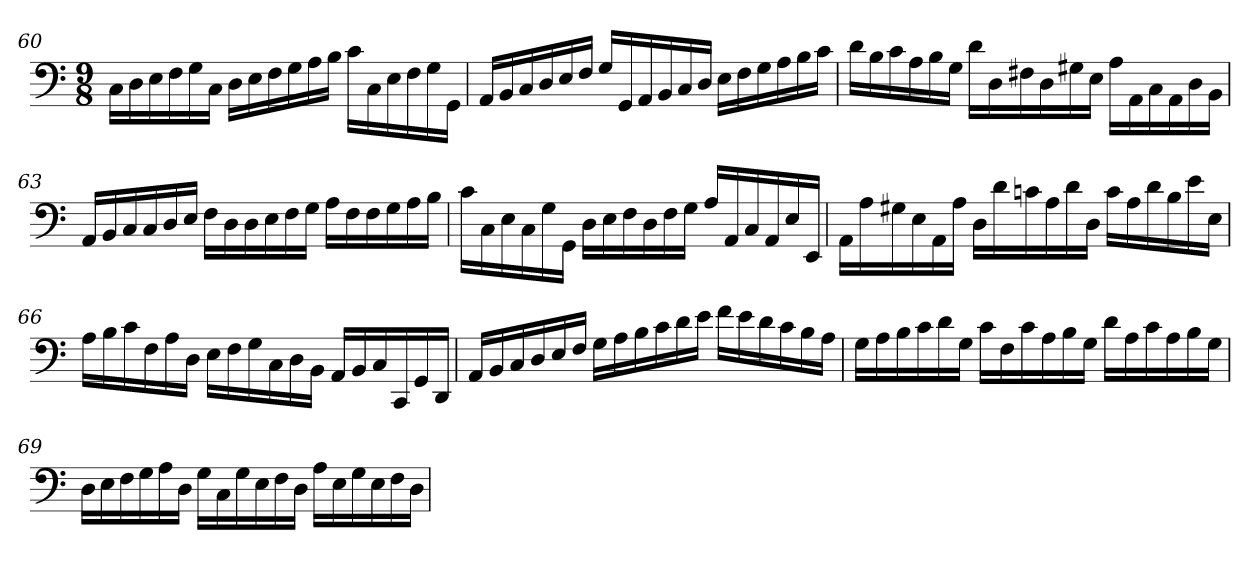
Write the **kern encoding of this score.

**kern
*part1
*staff1
*M9/8
=60
16CLL
16D
16E
16F
16G
16CJJ
16DLL
16E
16F
16G
16A
16BJJ
16cLL
16C
16E
16F
16G
16GGJJ
=61
16AALL
16BB
16C
16D
16E
16FJJ
16GLL
16GG
16AA
16BB
16C
16DJJ
16ELL
16F
16G
16A
16B
16cJJ
=62
16dLL
16B
16c
16A
16B
16GJJ
16dLL
16D
16F#X
16D
16G#X
16EJJ
16ALL
16AA
16C
16AA
16D
16BBJJ
=63
16AALL
16BB
16C
16C
16D
16EJJ
16FLL
16D
16D
16E
16F
16GJJ
16ALL
16F
16F
16G
16A
16BJJ
=64
16cLL
16C
16E
16C
16G
16GGJJ
16DLL
16E
16F
16D
16F
16GJJ
16ALL
16AA
16C
16AA
16E
16EEJJ
=65
16AALL
16A
16G#X
16E
16AA
16AJJ
16DLL
16d
16cn
16A
16d
16DJJ
16cLL
16A
16d
16B
16e
16EJJ
=66
16ALL
16B
16c
16F
16A
16DJJ
16ELL
16F
16G
16C
16D
16BBJJ
16AALL
16BB
16C
16CC
16GG
16DDJJ
=67
16AALL
16BB
16C
16D
16E
16FJJ
16GLL
16A
16B
16c
16d
16eJJ
16fLL
16e
16d
16c
16B
16AJJ
=68
16GLL
16A
16B
16c
16d
16GJJ
16cLL
16F
16c
16A
16B
16GJJ
16dLL
16A
16c
16A
16B
16GJJ
=69
16DLL
16E
16F
16G
16A
16DJJ
16GLL
16C
16G
16E
16F
16DJJ
16ALL
16E
16G
16E
16F
16DJJ
=
*-
